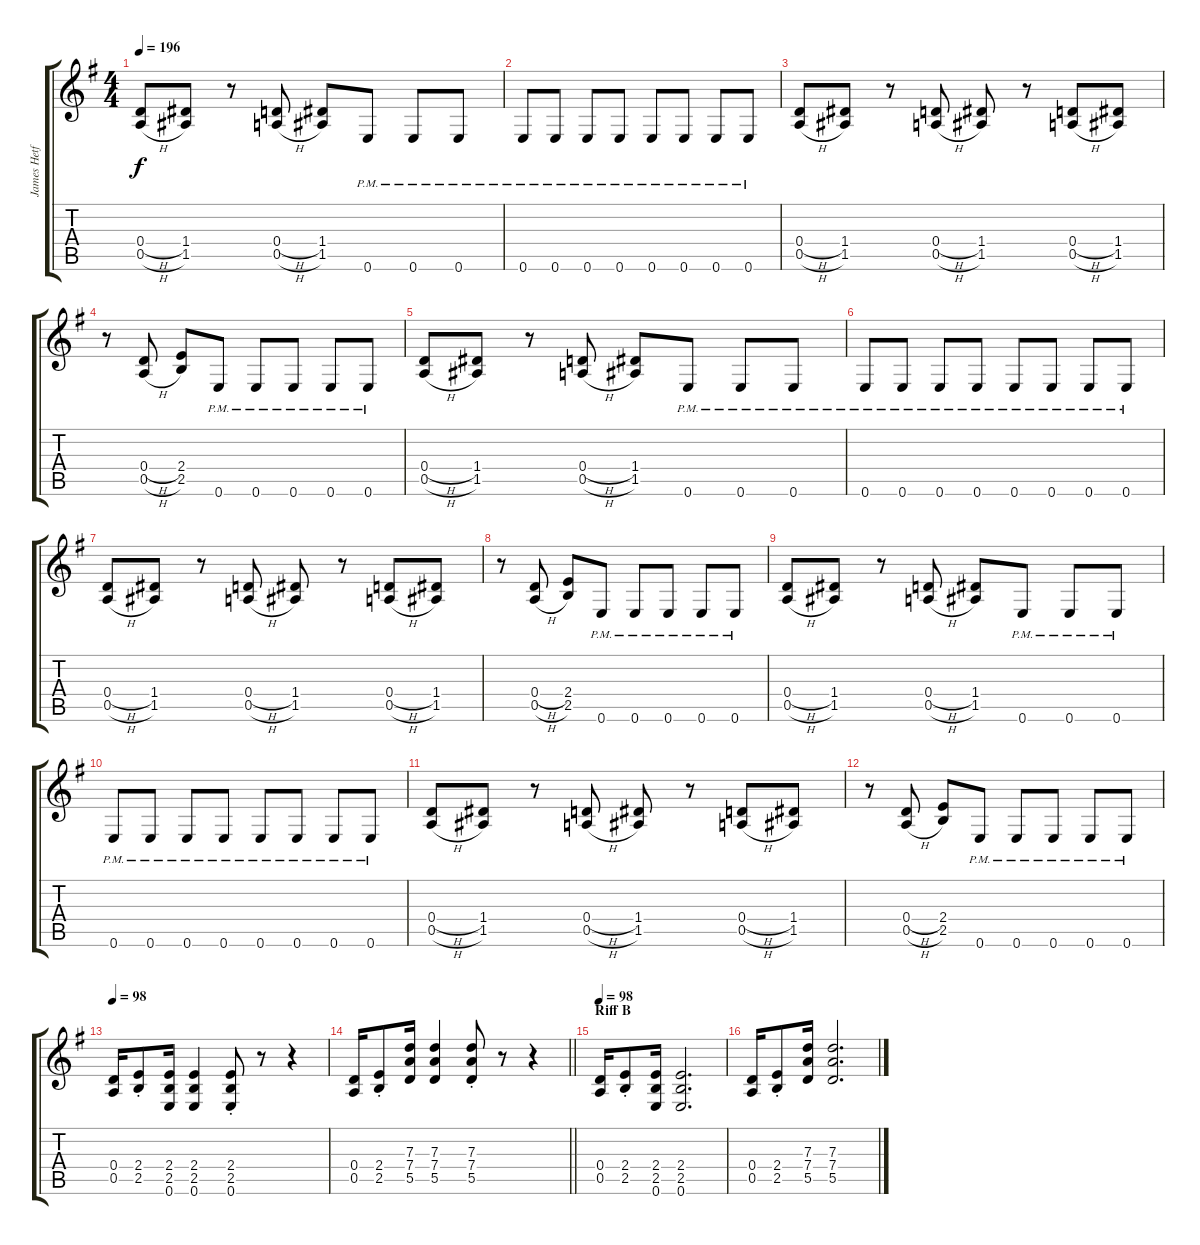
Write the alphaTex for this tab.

\track ("James Hetfield" "James Hetf") {instrument overdrivenguitar}
\staff {score tabs}
\tuning (E4 B3 G3 D3 A2 E2) {hide}
\ts (4 4)
\tempo 196
\clef g2
\ks g
(0.4{h} 0.5{h}).8{dy f} (1.4 1.5).8 r.8 (0.4{h} 0.5{h}).8 (1.4 1.5).8 0.6{pm}.8 0.6{pm}.8 0.6{pm}.8 |
0.6{pm}.8 0.6{pm}.8 0.6{pm}.8 0.6{pm}.8 0.6{pm}.8 0.6{pm}.8 0.6{pm}.8 0.6{pm}.8 |
(0.4{h} 0.5{h}).8 (1.4 1.5).8 r.8 (0.4{h} 0.5{h}).8 (1.4 1.5).8 r.8 (0.4{h} 0.5{h}).8 (1.4 1.5).8 |
r.8 (0.4{h} 0.5{h}).8 (2.4 2.5).8 0.6{pm}.8 0.6{pm}.8 0.6{pm}.8 0.6{pm}.8 0.6{pm}.8 |
(0.4{h} 0.5{h}).8 (1.4 1.5).8 r.8 (0.4{h} 0.5{h}).8 (1.4 1.5).8 0.6{pm}.8 0.6{pm}.8 0.6{pm}.8 |
0.6{pm}.8 0.6{pm}.8 0.6{pm}.8 0.6{pm}.8 0.6{pm}.8 0.6{pm}.8 0.6{pm}.8 0.6{pm}.8 |
(0.4{h} 0.5{h}).8 (1.4 1.5).8 r.8 (0.4{h} 0.5{h}).8 (1.4 1.5).8 r.8 (0.4{h} 0.5{h}).8 (1.4 1.5).8 |
r.8 (0.4{h} 0.5{h}).8 (2.4 2.5).8 0.6{pm}.8 0.6{pm}.8 0.6{pm}.8 0.6{pm}.8 0.6{pm}.8 |
(0.4{h} 0.5{h}).8 (1.4 1.5).8 r.8 (0.4{h} 0.5{h}).8 (1.4 1.5).8 0.6{pm}.8 0.6{pm}.8 0.6{pm}.8 |
0.6{pm}.8 0.6{pm}.8 0.6{pm}.8 0.6{pm}.8 0.6{pm}.8 0.6{pm}.8 0.6{pm}.8 0.6{pm}.8 |
(0.4{h} 0.5{h}).8 (1.4 1.5).8 r.8 (0.4{h} 0.5{h}).8 (1.4 1.5).8 r.8 (0.4{h} 0.5{h}).8 (1.4 1.5).8 |
r.8 (0.4{h} 0.5{h}).8 (2.4 2.5).8 0.6{pm}.8 0.6{pm}.8 0.6{pm}.8 0.6{pm}.8 0.6{pm}.8 |
\tempo 98
(0.4 0.5).16{instrument distortionguitar} (2.4{st} 2.5{st}).8 (2.4 2.5 0.6).16 (2.4 2.5 0.6).4 (2.4{st} 2.5{st} 0.6{st}).8 r.8 r.4 |
\barLineRight lightlight
(0.4 0.5).16 (2.4{st} 2.5{st}).8 (7.3 7.4 5.5).16 (7.3 7.4 5.5).4 (7.3{st} 7.4{st} 5.5{st}).8 r.8 r.4 |
\section ("" "Riff B")
\tempo 98
(0.4 0.5).16{instrument distortionguitar} (2.4{st} 2.5{st}).8 (2.4 2.5 0.6).16 (2.4 2.5 0.6).2{d} |
(0.4 0.5).16 (2.4{st} 2.5{st}).8 (7.3 7.4 5.5).16 (7.3 7.4 5.5).2{d}
